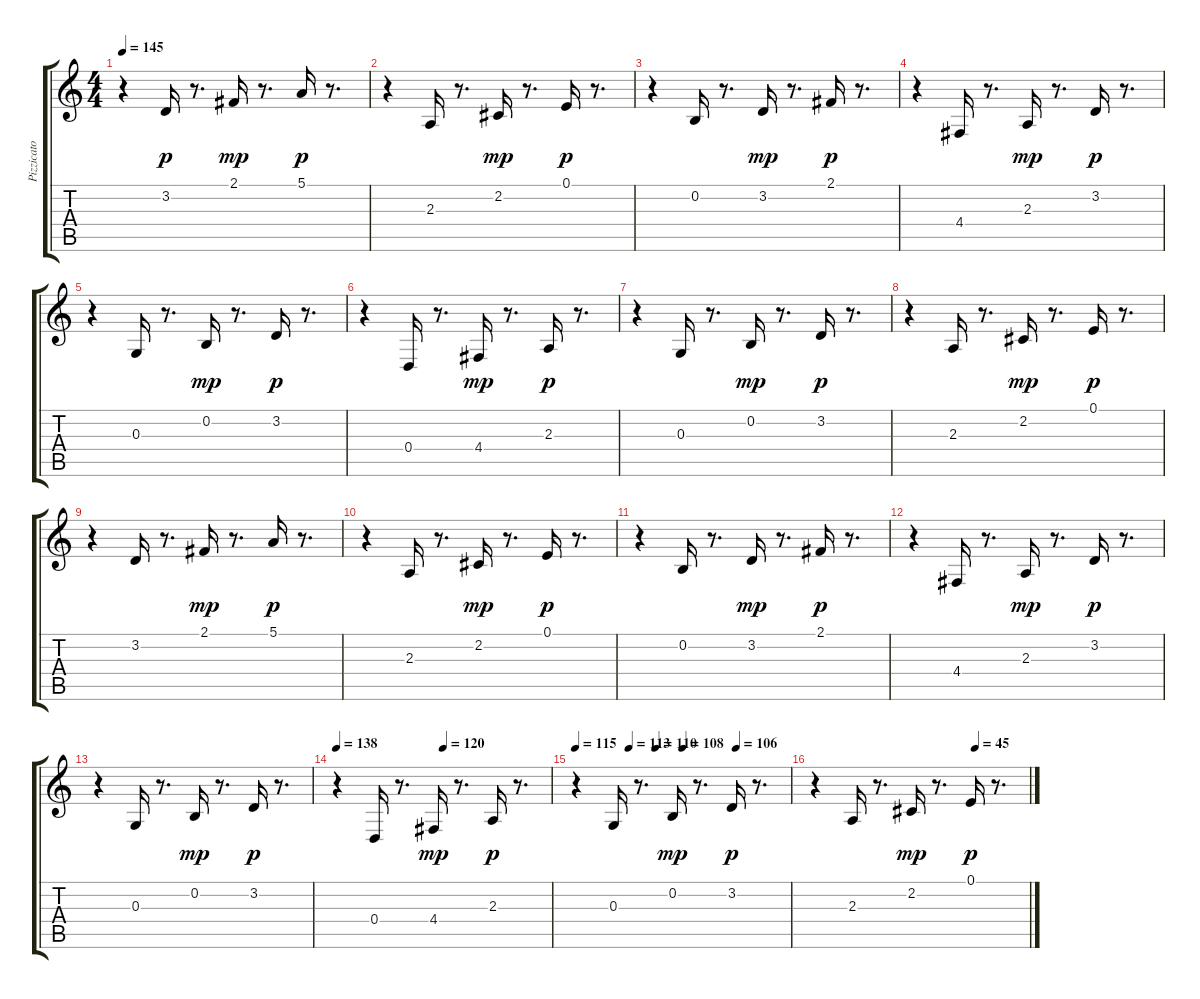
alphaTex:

\track ("Pizzicato" "Pizzicato") {instrument pizzicatostrings}
\staff {score tabs}
\tuning (E4 B3 G3 D3 A2 E2) {hide}
\ts (4 4)
\tempo 145
\clef g2
\ks c
r.4{dy p} 3.2.16 r.8{d} 2.1.16{dy mp} r.8{d} 5.1.16{dy p} r.8{d} |
r.4 2.3.16 r.8{d} 2.2.16{dy mp} r.8{d} 0.1.16{dy p} r.8{d} |
r.4 0.2.16 r.8{d} 3.2.16{dy mp} r.8{d} 2.1.16{dy p} r.8{d} |
r.4 4.4.16 r.8{d} 2.3.16{dy mp} r.8{d} 3.2.16{dy p} r.8{d} |
r.4 0.3.16 r.8{d} 0.2.16{dy mp} r.8{d} 3.2.16{dy p} r.8{d} |
r.4 0.4.16 r.8{d} 4.4.16{dy mp} r.8{d} 2.3.16{dy p} r.8{d} |
r.4 0.3.16 r.8{d} 0.2.16{dy mp} r.8{d} 3.2.16{dy p} r.8{d} |
r.4 2.3.16 r.8{d} 2.2.16{dy mp} r.8{d} 0.1.16{dy p} r.8{d} |
r.4 3.2.16 r.8{d} 2.1.16{dy mp} r.8{d} 5.1.16{dy p} r.8{d} |
r.4 2.3.16 r.8{d} 2.2.16{dy mp} r.8{d} 0.1.16{dy p} r.8{d} |
r.4 0.2.16 r.8{d} 3.2.16{dy mp} r.8{d} 2.1.16{dy p} r.8{d} |
r.4 4.4.16 r.8{d} 2.3.16{dy mp} r.8{d} 3.2.16{dy p} r.8{d} |
r.4 0.3.16 r.8{d} 0.2.16{dy mp} r.8{d} 3.2.16{dy p} r.8{d} |
\tempo 138
\tempo (120 0.5)
r.4 0.4.16 r.8{d} 4.4.16{dy mp} r.8{d} 2.3.16{dy p} r.8{d} |
\tempo 115
\tempo (113 0.25)
\tempo (110 0.375)
\tempo (108 0.5)
\tempo (106 0.75)
r.4 0.3.16 r.8{d} 0.2.16{dy mp} r.8{d} 3.2.16{dy p} r.8{d} |
\tempo (45 0.75)
r.4 2.3.16 r.8{d} 2.2.16{dy mp} r.8{d} 0.1.16{dy p} r.8{d}
